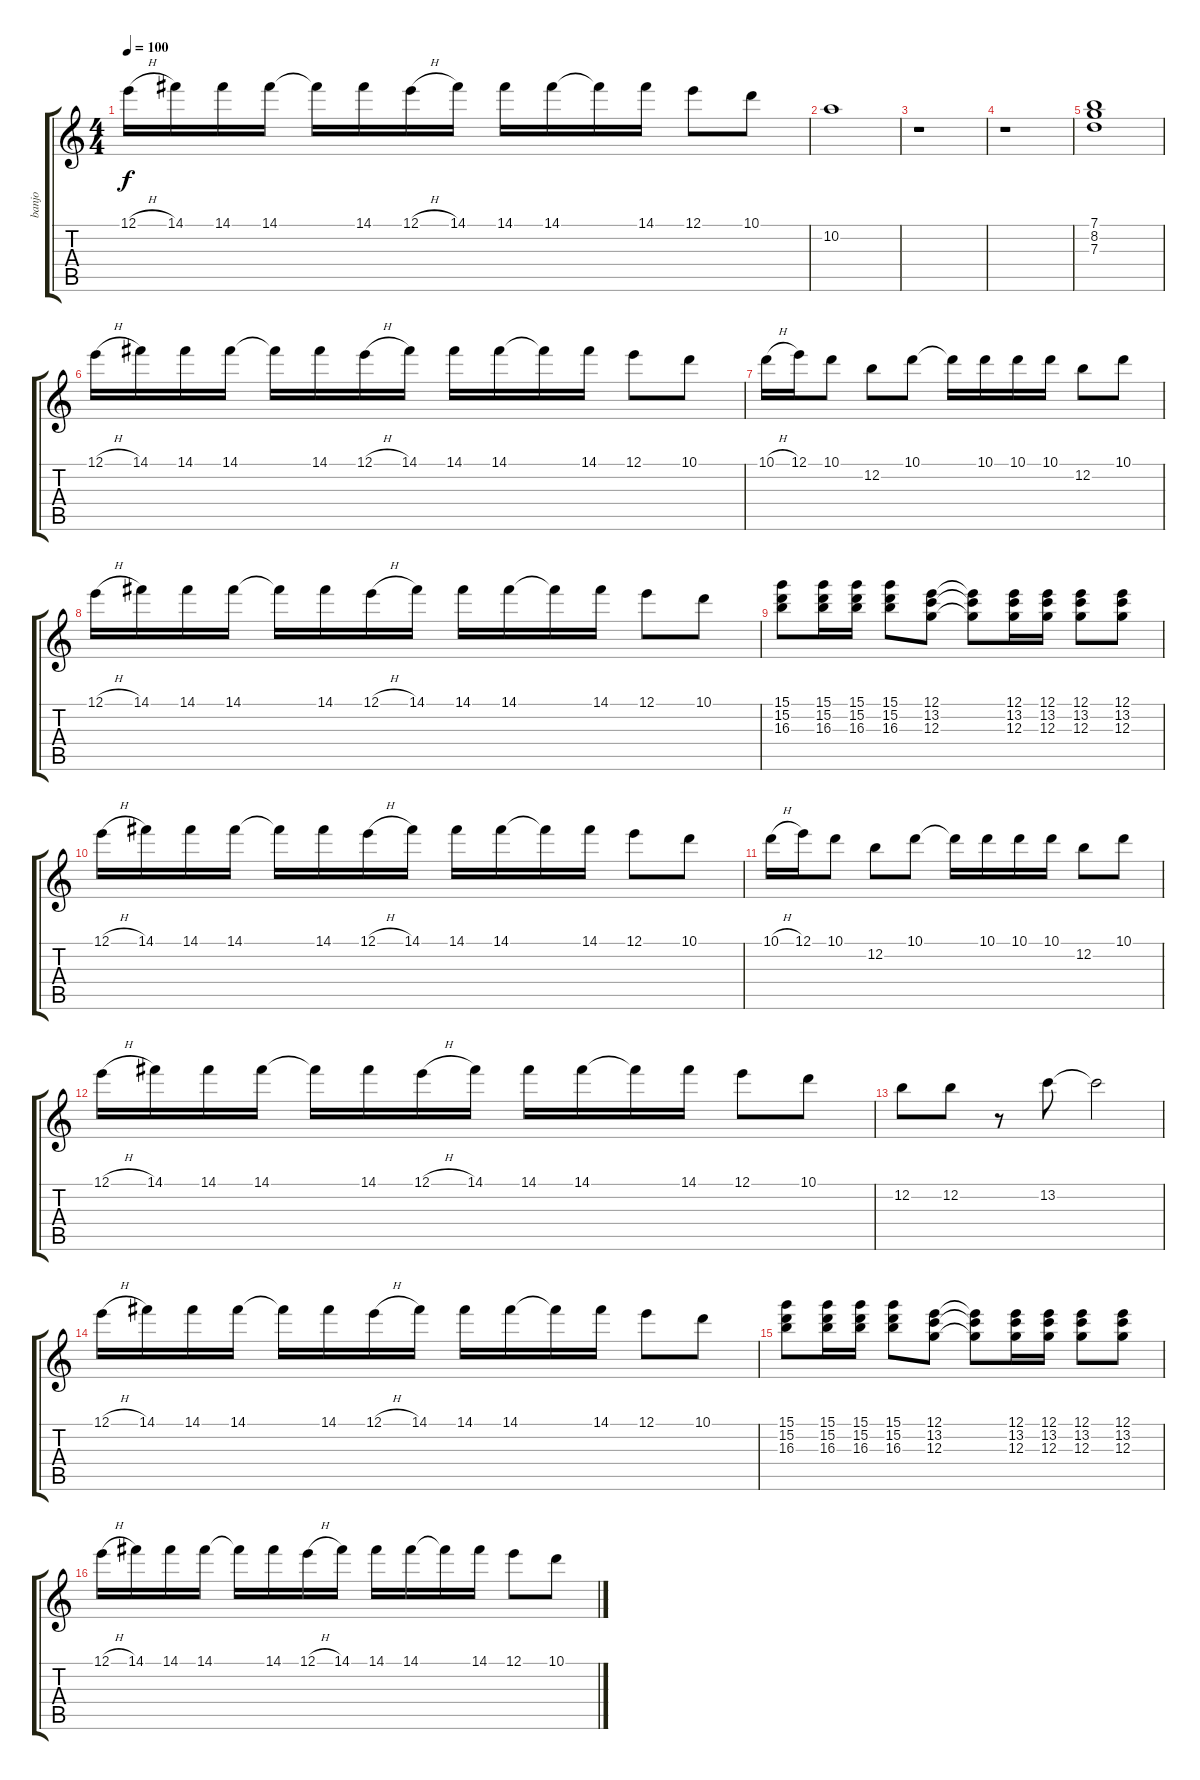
\track ("banjo" "banjo") {instrument banjo}
\staff {score tabs}
\tuning (E4 B3 G3 D3 A2 E2) {hide}
\displaytranspose 12
\ts (4 4)
\tempo 100
\clef g2
\ks c
12.1{h}.16{dy f} 14.1.16 14.1.16 14.1.16 14.1{t}.16 14.1.16 12.1{h}.16 14.1.16 14.1.16 14.1.16 14.1{t}.16 14.1.16 12.1.8 10.1.8 |
10.2.1 |
r.1 |
r.1 |
(7.1 8.2 7.3).1 |
12.1{h}.16 14.1.16 14.1.16 14.1.16 14.1{t}.16 14.1.16 12.1{h}.16 14.1.16 14.1.16 14.1.16 14.1{t}.16 14.1.16 12.1.8 10.1.8 |
10.1{h}.16 12.1.16 10.1.8 12.2.8 10.1.8 10.1{t}.16 10.1.16 10.1.16 10.1.16 12.2.8 10.1.8 |
12.1{h}.16 14.1.16 14.1.16 14.1.16 14.1{t}.16 14.1.16 12.1{h}.16 14.1.16 14.1.16 14.1.16 14.1{t}.16 14.1.16 12.1.8 10.1.8 |
(15.1 15.2 16.3).8 (15.1 15.2 16.3).16 (15.1 15.2 16.3).16 (15.1 15.2 16.3).8 (12.1 13.2 12.3).8 (12.1{t} 13.2{t} 12.3{t}).8 (12.1 13.2 12.3).16 (12.1 13.2 12.3).16 (12.1 13.2 12.3).8 (12.1 13.2 12.3).8 |
12.1{h}.16 14.1.16 14.1.16 14.1.16 14.1{t}.16 14.1.16 12.1{h}.16 14.1.16 14.1.16 14.1.16 14.1{t}.16 14.1.16 12.1.8 10.1.8 |
10.1{h}.16 12.1.16 10.1.8 12.2.8 10.1.8 10.1{t}.16 10.1.16 10.1.16 10.1.16 12.2.8 10.1.8 |
12.1{h}.16 14.1.16 14.1.16 14.1.16 14.1{t}.16 14.1.16 12.1{h}.16 14.1.16 14.1.16 14.1.16 14.1{t}.16 14.1.16 12.1.8 10.1.8 |
12.2.8 12.2.8 r.8 13.2.8 13.2{t}.2 |
12.1{h}.16 14.1.16 14.1.16 14.1.16 14.1{t}.16 14.1.16 12.1{h}.16 14.1.16 14.1.16 14.1.16 14.1{t}.16 14.1.16 12.1.8 10.1.8 |
(15.1 15.2 16.3).8 (15.1 15.2 16.3).16 (15.1 15.2 16.3).16 (15.1 15.2 16.3).8 (12.1 13.2 12.3).8 (12.1{t} 13.2{t} 12.3{t}).8 (12.1 13.2 12.3).16 (12.1 13.2 12.3).16 (12.1 13.2 12.3).8 (12.1 13.2 12.3).8 |
12.1{h}.16 14.1.16 14.1.16 14.1.16 14.1{t}.16 14.1.16 12.1{h}.16 14.1.16 14.1.16 14.1.16 14.1{t}.16 14.1.16 12.1.8 10.1.8
